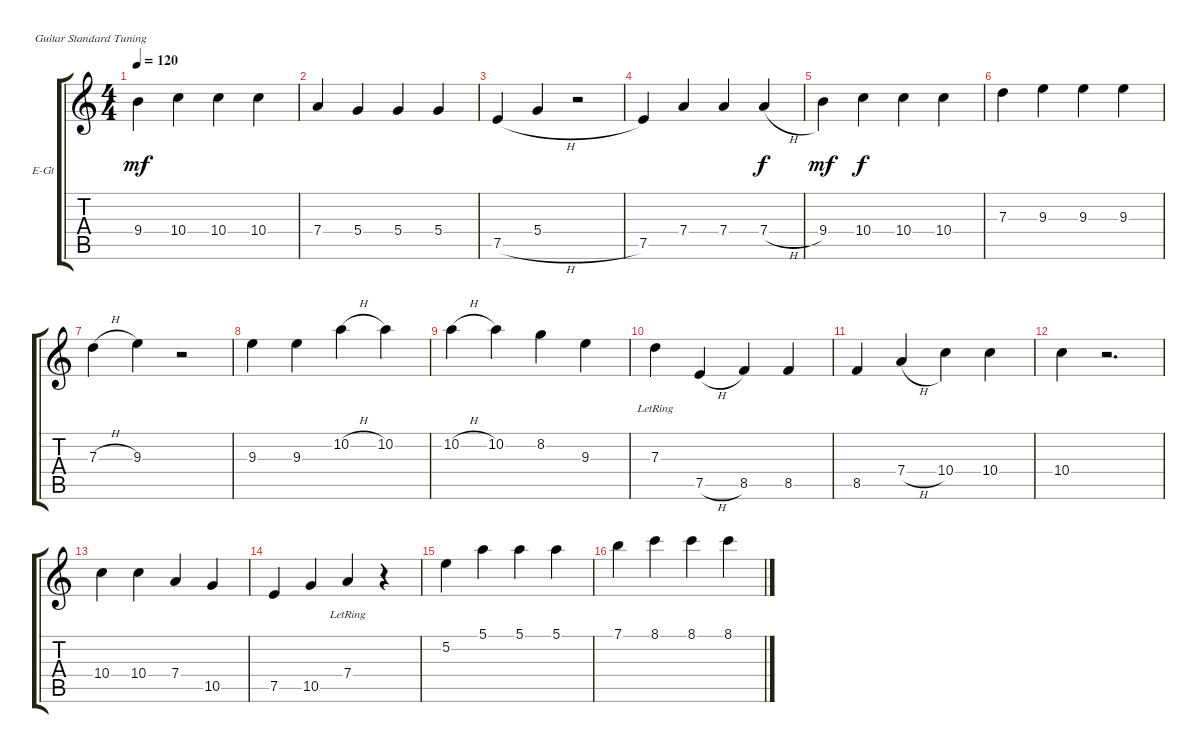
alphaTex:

\bracketExtendMode groupsimilarinstruments
\firstSystemTrackNameOrientation horizontal
\otherSystemsTrackNameOrientation horizontal
\track ("AxeMann" "E-Gt") {instrument acousticguitarsteel}
\staff {score tabs}
\tuning (E4 B3 G3 D3 A2 E2)
\ts (4 4)
\tempo 120
\clef g2
\ks c
9.4.4{dy mf} 10.4.4 10.4.4 10.4.4 |
7.4.4 5.4.4 5.4.4 5.4.4 |
7.5{h}.4 5.4.4 r.2 |
7.5.4 7.4.4 7.4.4 7.4{h}.4{dy f} |
9.4.4{dy mf} 10.4.4{dy f} 10.4.4 10.4.4 |
7.3.4 9.3.4 9.3.4 9.3.4 |
7.3{h}.4 9.3.4 r.2 |
9.3.4 9.3.4 10.2{h}.4 10.2.4 |
10.2{h}.4 10.2.4 8.2.4 9.3.4 |
7.3{lr}.4 7.5{h}.4 8.5.4 8.5.4 |
8.5.4 7.4{h}.4 10.4.4 10.4.4 |
10.4.4 r.2{d} |
10.4.4 10.4.4 7.4.4 10.5.4 |
7.5.4 10.5.4 7.4{lr}.4 r.4 |
5.2.4 5.1.4 5.1.4 5.1.4 |
7.1.4 8.1.4 8.1.4 8.1.4
